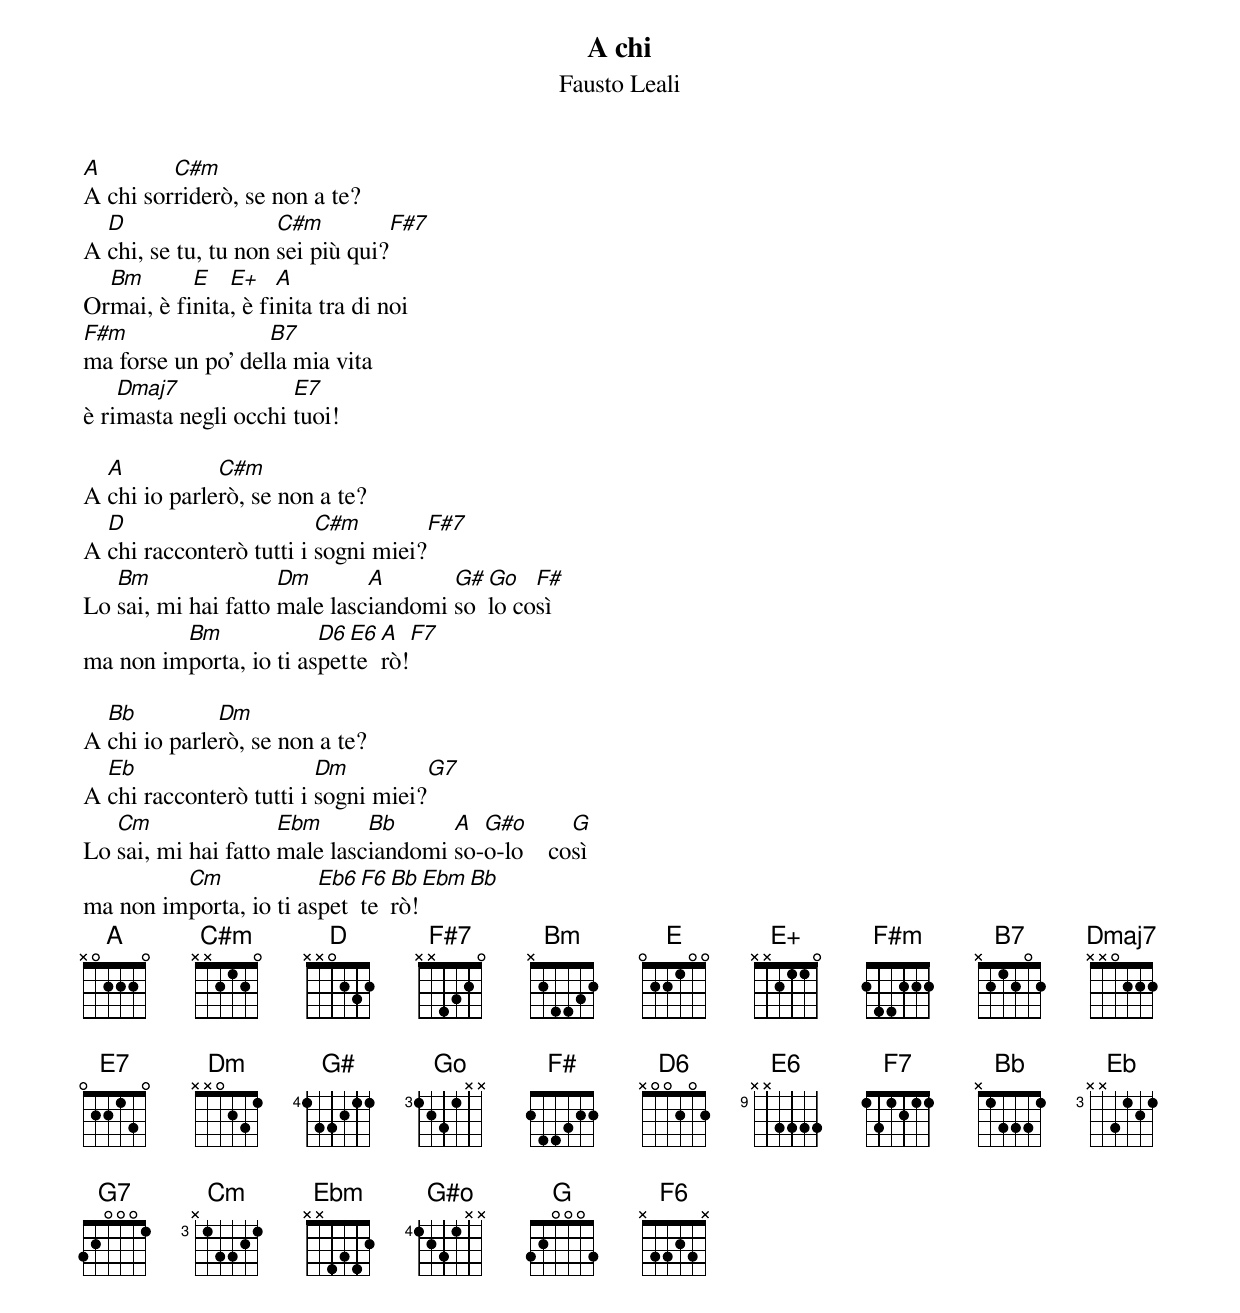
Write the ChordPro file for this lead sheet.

{title: A chi}
{subtitle: Fausto Leali}

[A]A chi sor[C#m]riderò, se non a te?
A [D]chi, se tu, tu non [C#m]sei più qui?[F#7]
Or[Bm]mai, è fi[E]nita[E+], è fi[A]nita tra di noi
[F#m]ma forse un po' del[B7]la mia vita
è ri[Dmaj7]masta negli occhi [E7]tuoi!

A [A]chi io parle[C#m]rò, se non a te?
A [D]chi racconterò tutti i [C#m]sogni miei?[F#7]
Lo [Bm]sai, mi hai fatto [Dm]male lasc[A]iandomi [G#]so[Go]lo co[F#]sì
ma non im[Bm]porta, io ti as[D6]pet[E6]te[A]rò![F7]

A [Bb]chi io parle[Dm]rò, se non a te?
A [Eb]chi racconterò tutti i [Dm]sogni miei?[G7]
Lo [Cm]sai, mi hai fatto [Ebm]male lasc[Bb]iandomi [A]so-[G#o]o-lo    co[G]sì
ma non im[Cm]porta, io ti as[Eb6]pet[F6]te[Bb]rò![Ebm][Bb]
